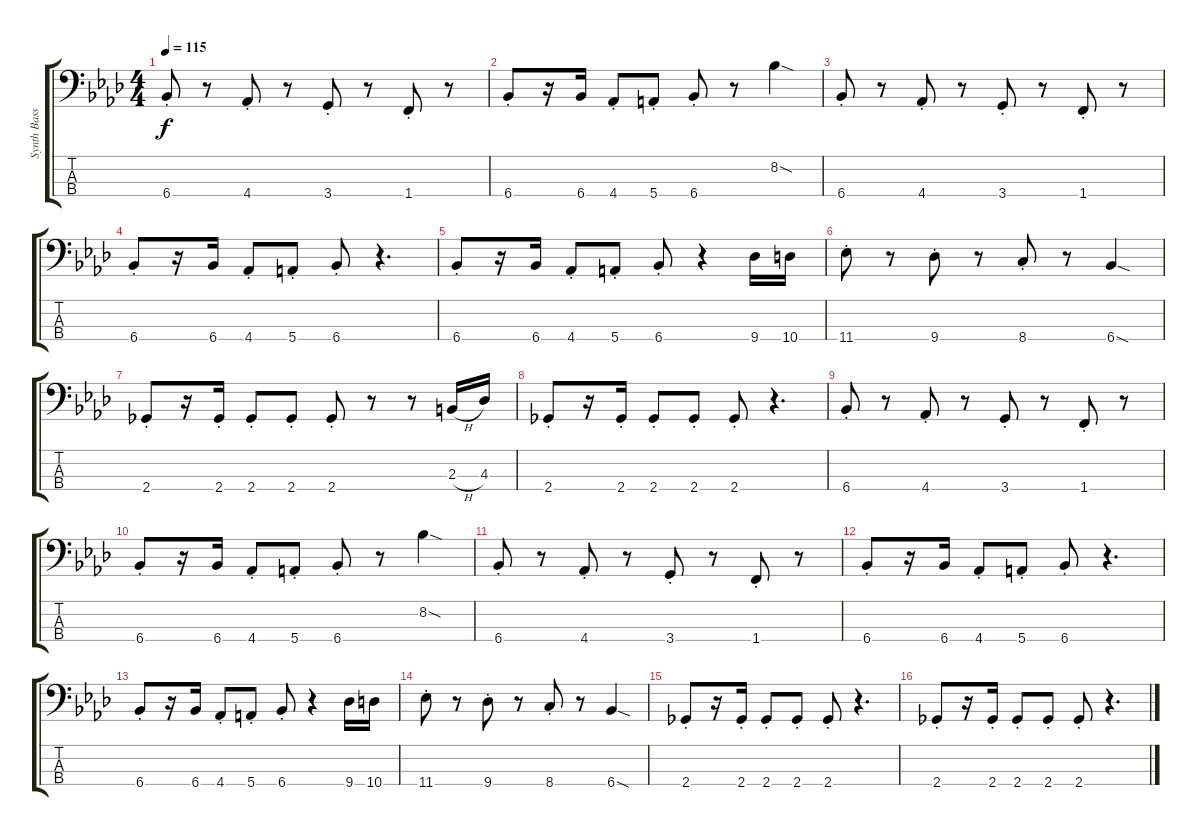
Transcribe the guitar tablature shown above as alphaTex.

\track ("Synth Bass" "Synth Bass") {instrument synthbass1}
\staff {score tabs}
\tuning (G2 D2 A1 E1) {hide}
\ts (4 4)
\tempo 115
\clef f4
\ks ab
6.4{st}.8{dy f} r.8 4.4{st}.8 r.8 3.4{st}.8 r.8 1.4{st}.8 r.8 |
6.4{st}.8 r.16 6.4.16 4.4{st}.8 5.4{st}.8 6.4{st}.8 r.8 8.2{sod}.4 |
6.4{st}.8 r.8 4.4{st}.8 r.8 3.4{st}.8 r.8 1.4{st}.8 r.8 |
6.4{st}.8 r.16 6.4.16 4.4{st}.8 5.4{st}.8 6.4{st}.8 r.4{d} |
6.4{st}.8 r.16 6.4.16 4.4{st}.8 5.4{st}.8 6.4{st}.8 r.4 9.4.16 10.4.16 |
11.4{st}.8 r.8 9.4{st}.8 r.8 8.4{st}.8 r.8 6.4{sod}.4 |
2.4{st}.8 r.16 2.4{st}.16 2.4{st}.8 2.4{st}.8 2.4{st}.8 r.8 r.8 2.3{h}.16 4.3.16 |
2.4{st}.8 r.16 2.4{st}.16 2.4{st}.8 2.4{st}.8 2.4{st}.8 r.4{d} |
6.4{st}.8 r.8 4.4{st}.8 r.8 3.4{st}.8 r.8 1.4{st}.8 r.8 |
6.4{st}.8 r.16 6.4.16 4.4{st}.8 5.4{st}.8 6.4{st}.8 r.8 8.2{sod}.4 |
6.4{st}.8 r.8 4.4{st}.8 r.8 3.4{st}.8 r.8 1.4{st}.8 r.8 |
6.4{st}.8 r.16 6.4.16 4.4{st}.8 5.4{st}.8 6.4{st}.8 r.4{d} |
6.4{st}.8 r.16 6.4.16 4.4{st}.8 5.4{st}.8 6.4{st}.8 r.4 9.4.16 10.4.16 |
11.4{st}.8 r.8 9.4{st}.8 r.8 8.4{st}.8 r.8 6.4{sod}.4 |
2.4{st}.8 r.16 2.4{st}.16 2.4{st}.8 2.4{st}.8 2.4{st}.8 r.4{d} |
2.4{st}.8 r.16 2.4{st}.16 2.4{st}.8 2.4{st}.8 2.4{st}.8 r.4{d}
